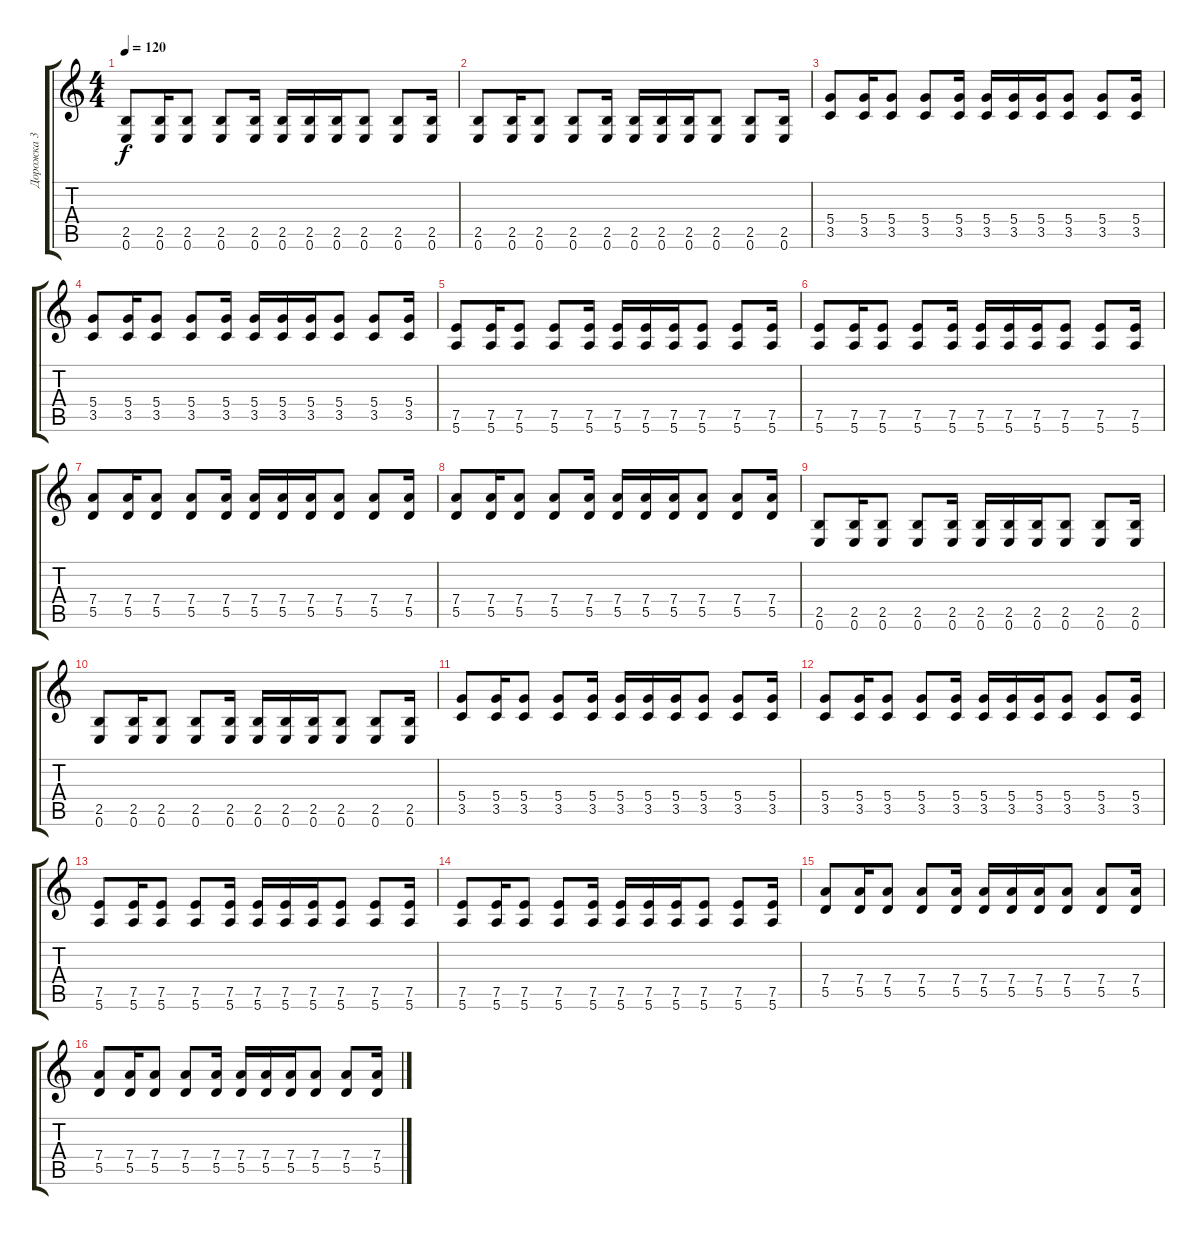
\track ("Дорожка 3" "Дорожка 3") {instrument distortionguitar}
\staff {score tabs}
\tuning (E4 B3 G3 D3 A2 E2) {hide}
\ts (4 4)
\tempo 120
\clef g2
\ks c
(2.5 0.6).8{dy f} (2.5 0.6).16 (2.5 0.6).8 (2.5 0.6).8 (2.5 0.6).16 (2.5 0.6).16 (2.5 0.6).16 (2.5 0.6).16 (2.5 0.6).8 (2.5 0.6).8 (2.5 0.6).16 |
(2.5 0.6).8 (2.5 0.6).16 (2.5 0.6).8 (2.5 0.6).8 (2.5 0.6).16 (2.5 0.6).16 (2.5 0.6).16 (2.5 0.6).16 (2.5 0.6).8 (2.5 0.6).8 (2.5 0.6).16 |
(5.4 3.5).8 (5.4 3.5).16 (5.4 3.5).8 (5.4 3.5).8 (5.4 3.5).16 (5.4 3.5).16 (5.4 3.5).16 (5.4 3.5).16 (5.4 3.5).8 (5.4 3.5).8 (5.4 3.5).16 |
(5.4 3.5).8 (5.4 3.5).16 (5.4 3.5).8 (5.4 3.5).8 (5.4 3.5).16 (5.4 3.5).16 (5.4 3.5).16 (5.4 3.5).16 (5.4 3.5).8 (5.4 3.5).8 (5.4 3.5).16 |
(7.5 5.6).8 (7.5 5.6).16 (7.5 5.6).8 (7.5 5.6).8 (7.5 5.6).16 (7.5 5.6).16 (7.5 5.6).16 (7.5 5.6).16 (7.5 5.6).8 (7.5 5.6).8 (7.5 5.6).16 |
(7.5 5.6).8 (7.5 5.6).16 (7.5 5.6).8 (7.5 5.6).8 (7.5 5.6).16 (7.5 5.6).16 (7.5 5.6).16 (7.5 5.6).16 (7.5 5.6).8 (7.5 5.6).8 (7.5 5.6).16 |
(7.4 5.5).8 (7.4 5.5).16 (7.4 5.5).8 (7.4 5.5).8 (7.4 5.5).16 (7.4 5.5).16 (7.4 5.5).16 (7.4 5.5).16 (7.4 5.5).8 (7.4 5.5).8 (7.4 5.5).16 |
(7.4 5.5).8 (7.4 5.5).16 (7.4 5.5).8 (7.4 5.5).8 (7.4 5.5).16 (7.4 5.5).16 (7.4 5.5).16 (7.4 5.5).16 (7.4 5.5).8 (7.4 5.5).8 (7.4 5.5).16 |
(2.5 0.6).8 (2.5 0.6).16 (2.5 0.6).8 (2.5 0.6).8 (2.5 0.6).16 (2.5 0.6).16 (2.5 0.6).16 (2.5 0.6).16 (2.5 0.6).8 (2.5 0.6).8 (2.5 0.6).16 |
(2.5 0.6).8 (2.5 0.6).16 (2.5 0.6).8 (2.5 0.6).8 (2.5 0.6).16 (2.5 0.6).16 (2.5 0.6).16 (2.5 0.6).16 (2.5 0.6).8 (2.5 0.6).8 (2.5 0.6).16 |
(5.4 3.5).8 (5.4 3.5).16 (5.4 3.5).8 (5.4 3.5).8 (5.4 3.5).16 (5.4 3.5).16 (5.4 3.5).16 (5.4 3.5).16 (5.4 3.5).8 (5.4 3.5).8 (5.4 3.5).16 |
(5.4 3.5).8 (5.4 3.5).16 (5.4 3.5).8 (5.4 3.5).8 (5.4 3.5).16 (5.4 3.5).16 (5.4 3.5).16 (5.4 3.5).16 (5.4 3.5).8 (5.4 3.5).8 (5.4 3.5).16 |
(7.5 5.6).8 (7.5 5.6).16 (7.5 5.6).8 (7.5 5.6).8 (7.5 5.6).16 (7.5 5.6).16 (7.5 5.6).16 (7.5 5.6).16 (7.5 5.6).8 (7.5 5.6).8 (7.5 5.6).16 |
(7.5 5.6).8 (7.5 5.6).16 (7.5 5.6).8 (7.5 5.6).8 (7.5 5.6).16 (7.5 5.6).16 (7.5 5.6).16 (7.5 5.6).16 (7.5 5.6).8 (7.5 5.6).8 (7.5 5.6).16 |
(7.4 5.5).8 (7.4 5.5).16 (7.4 5.5).8 (7.4 5.5).8 (7.4 5.5).16 (7.4 5.5).16 (7.4 5.5).16 (7.4 5.5).16 (7.4 5.5).8 (7.4 5.5).8 (7.4 5.5).16 |
(7.4 5.5).8 (7.4 5.5).16 (7.4 5.5).8 (7.4 5.5).8 (7.4 5.5).16 (7.4 5.5).16 (7.4 5.5).16 (7.4 5.5).16 (7.4 5.5).8 (7.4 5.5).8 (7.4 5.5).16
